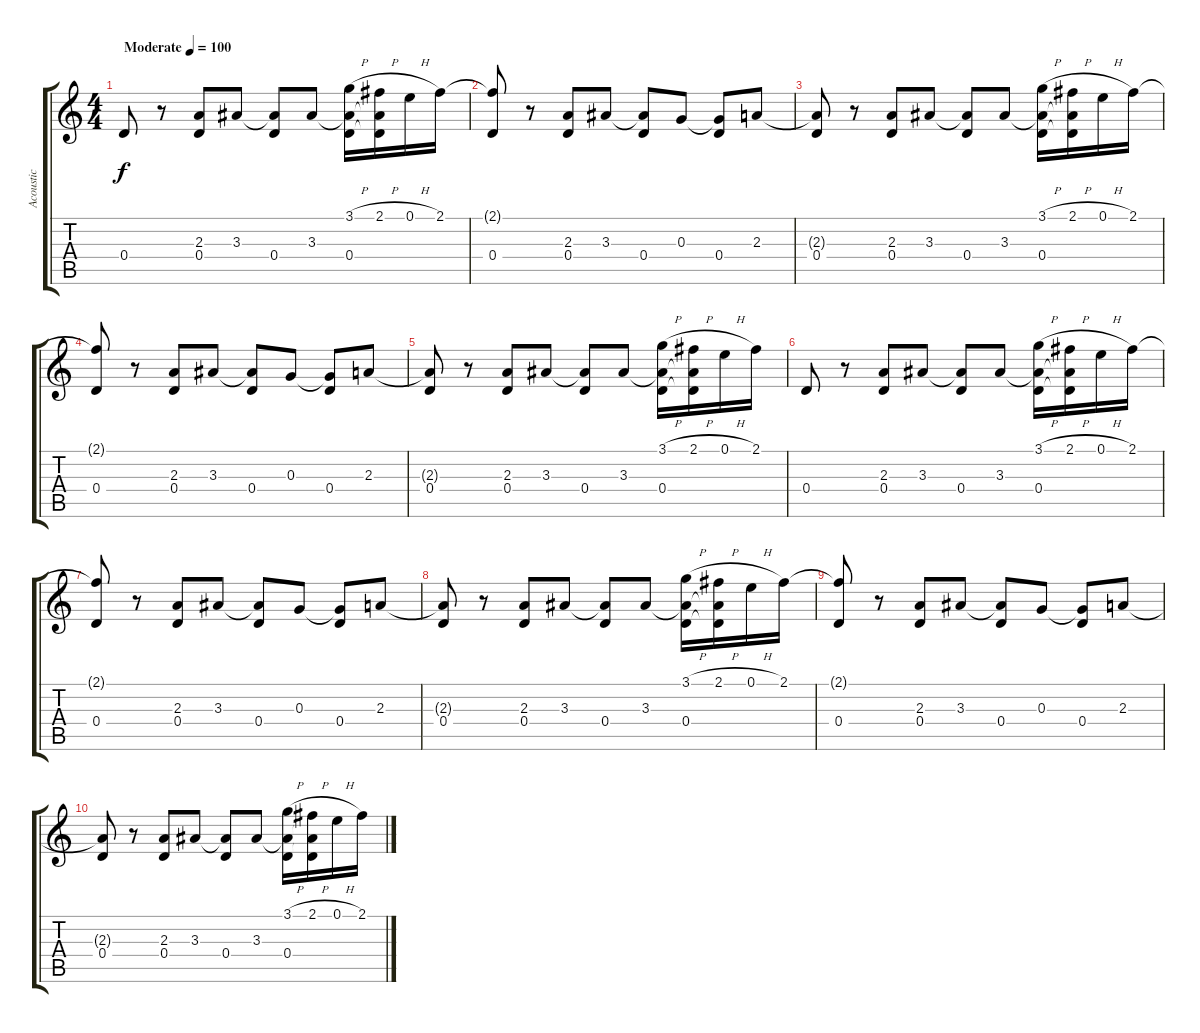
\track ("Acoustic" "Acoustic") {instrument acousticguitarsteel}
\staff {score tabs}
\tuning (E4 B3 G3 D3 A2 E2) {hide}
\ts (4 4)
\tempo (100 "Moderate")
\clef g2
\ks c
0.4.8{dy f instrument acousticguitarsteel} r.8 (2.3 0.4).8 3.3.8 (3.3{t} 0.4).8 3.3.8 (3.1{h} 3.3{t} 0.4).16 (2.1{h} 3.3{t} 0.4{t}).16 0.1{h}.16 2.1.16 |
(2.1{t} 0.4).8 r.8 (2.3 0.4).8 3.3.8 (3.3{t} 0.4).8 0.3.8 (0.3{t} 0.4).8 2.3.8 |
(2.3{t} 0.4).8 r.8 (2.3 0.4).8 3.3.8 (3.3{t} 0.4).8 3.3.8 (3.1{h} 3.3{t} 0.4).16 (2.1{h} 3.3{t} 0.4{t}).16 0.1{h}.16 2.1.16 |
(2.1{t} 0.4).8 r.8 (2.3 0.4).8 3.3.8 (3.3{t} 0.4).8 0.3.8 (0.3{t} 0.4).8 2.3.8 |
(2.3{t} 0.4).8 r.8 (2.3 0.4).8 3.3.8 (3.3{t} 0.4).8 3.3.8 (3.1{h} 3.3{t} 0.4).16 (2.1{h} 3.3{t} 0.4{t}).16 0.1{h}.16 2.1.16 |
0.4.8 r.8 (2.3 0.4).8 3.3.8 (3.3{t} 0.4).8 3.3.8 (3.1{h} 3.3{t} 0.4).16 (2.1{h} 3.3{t} 0.4{t}).16 0.1{h}.16 2.1.16 |
(2.1{t} 0.4).8 r.8 (2.3 0.4).8 3.3.8 (3.3{t} 0.4).8 0.3.8 (0.3{t} 0.4).8 2.3.8 |
(2.3{t} 0.4).8 r.8 (2.3 0.4).8 3.3.8 (3.3{t} 0.4).8 3.3.8 (3.1{h} 3.3{t} 0.4).16 (2.1{h} 3.3{t} 0.4{t}).16 0.1{h}.16 2.1.16 |
(2.1{t} 0.4).8 r.8 (2.3 0.4).8 3.3.8 (3.3{t} 0.4).8 0.3.8 (0.3{t} 0.4).8 2.3.8 |
(2.3{t} 0.4).8 r.8 (2.3 0.4).8 3.3.8 (3.3{t} 0.4).8 3.3.8 (3.1{h} 3.3{t} 0.4).16 (2.1{h} 3.3{t} 0.4{t}).16 0.1{h}.16 2.1.16
